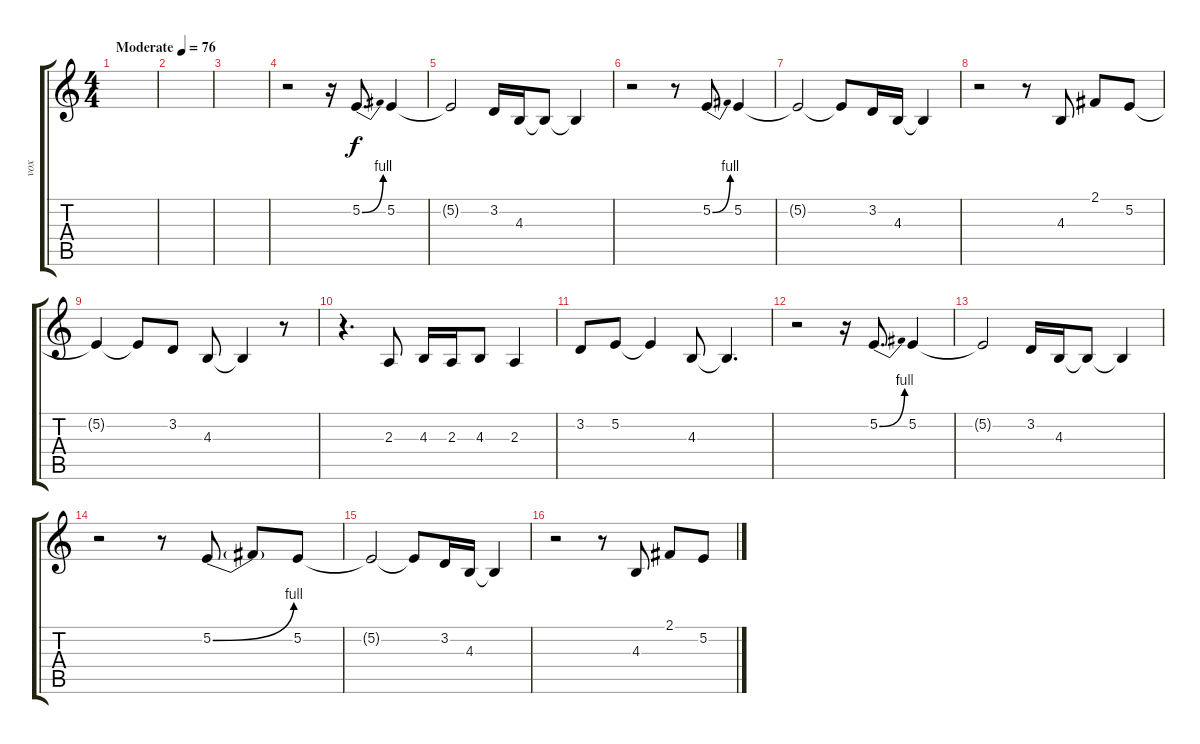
\track ("vox" "vox") {instrument altosax}
\staff {score tabs}
\tuning (E4 B3 G3 D3 A2 E2) {hide}
\ts (4 4)
\tempo (76 "Moderate")
\clef g2
\ks c
|
|
|
r.2 r.16 5.2{be (bend 0 0 60 4)}.8{d} 5.2.4 |
5.2{t}.2 3.2.16 4.3.16 4.3{t}.8 4.3{t}.4 |
r.2 r.8 5.2{be (bend 0 0 60 4)}.8 5.2.4 |
5.2{t}.2 5.2{t}.8 3.2.16 4.3.16 4.3{t}.4 |
r.2 r.8 4.3.8 2.1.8 5.2.8 |
5.2{t}.4 5.2{t}.8 3.2.8 4.3.8 4.3{t}.4 r.8 |
r.4{d} 2.3.8 4.3.16 2.3.16 4.3.8 2.3.4 |
3.2.8 5.2.8 5.2{t}.4 4.3.8 4.3{t}.4{d} |
r.2 r.16 5.2{be (bend 0 0 60 4)}.8{d} 5.2.4 |
5.2{t}.2 3.2.16 4.3.16 4.3{t}.8 4.3{t}.4 |
r.2 r.8 5.2{be (bend 0 0 60 4)}.8 5.2{t}.8 5.2.8 |
5.2{t}.2 5.2{t}.8 3.2.16 4.3.16 4.3{t}.4 |
r.2 r.8 4.3.8 2.1.8 5.2.8
